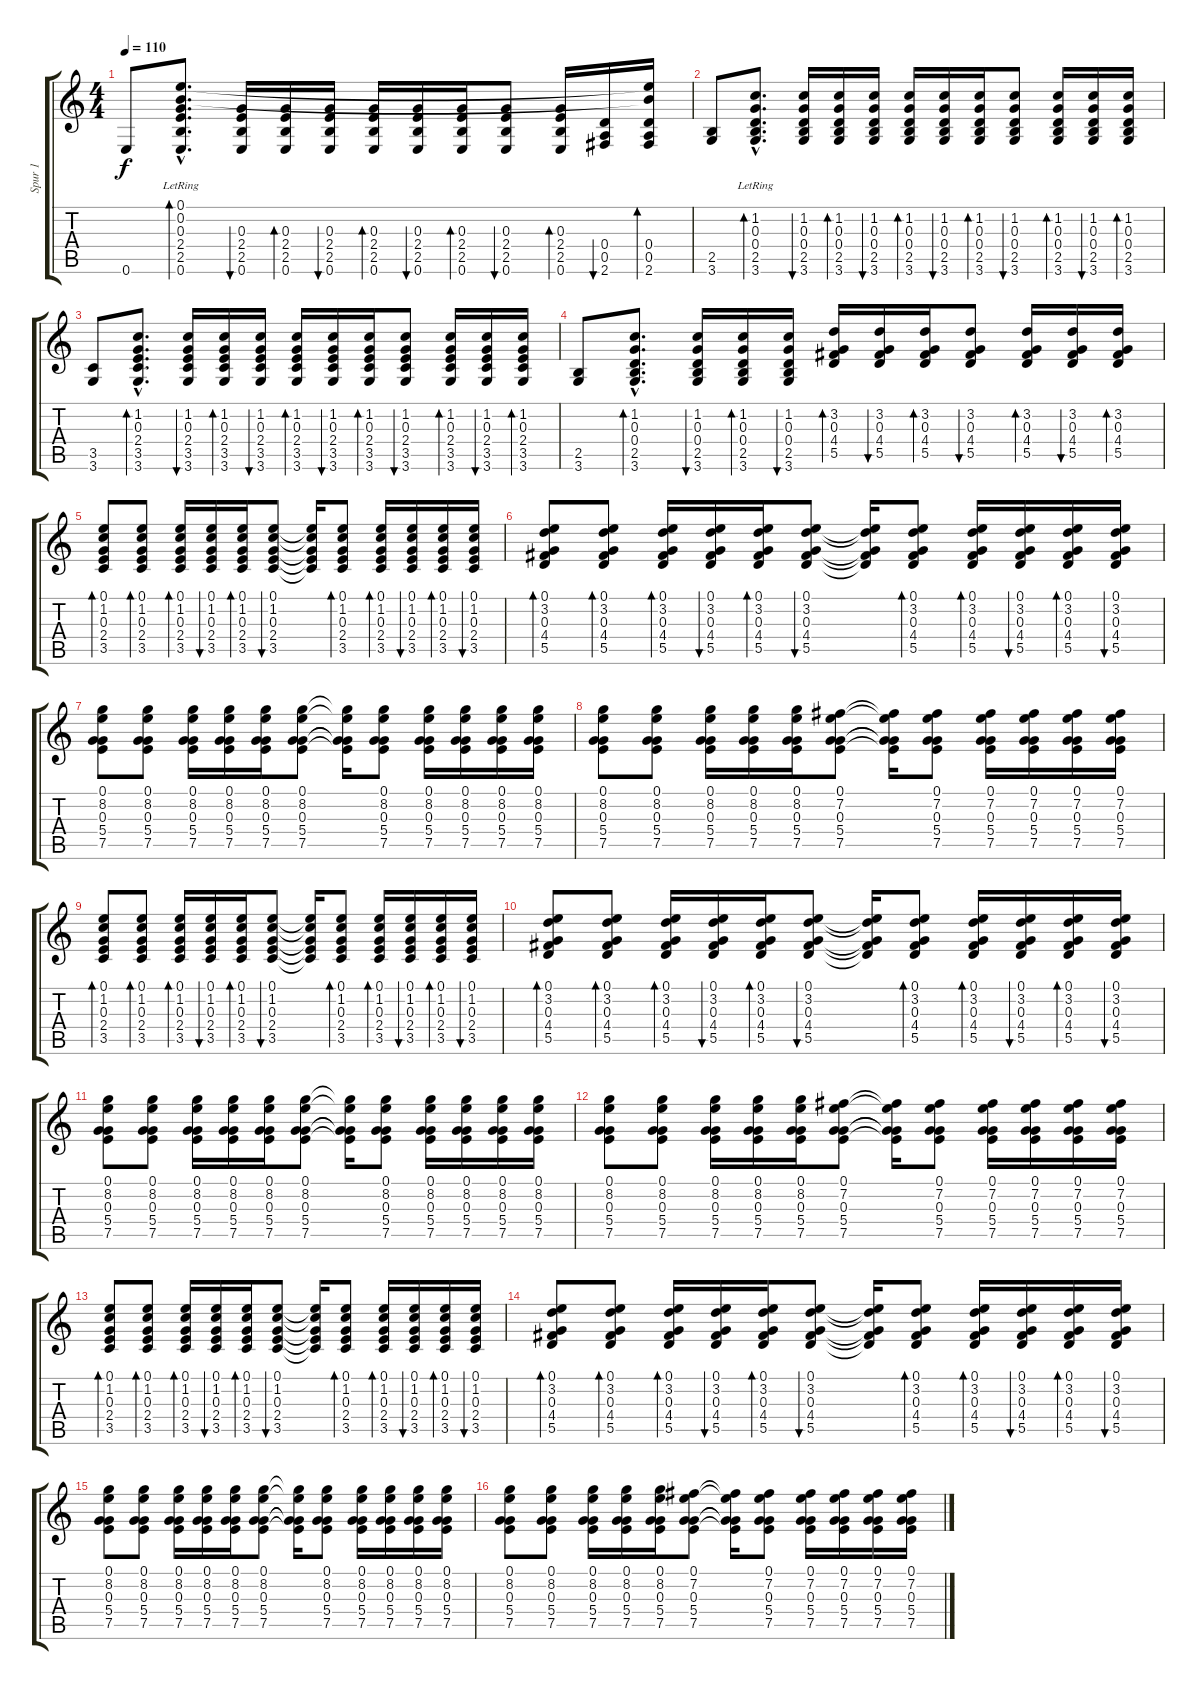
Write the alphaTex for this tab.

\track ("Spur 1" "Spur 1") {instrument acousticguitarsteel}
\staff {score tabs}
\tuning (E4 B3 G3 D3 A2 E2) {hide}
\ts (4 4)
\tempo 110
\clef g2
\ks c
0.6.8{dy f} (0.1{hac lr} 0.2{hac lr} 0.3{hac} 2.4{hac} 2.5{hac} 0.6{hac}).8{d bd 60} (0.3 2.4 2.5 0.6).16{bu 60} (0.3 2.4 2.5 0.6).16{bd 60} (0.3 2.4 2.5 0.6).16{bu 60} (0.3 2.4 2.5 0.6).16{bd 60} (0.3 2.4 2.5 0.6).16{bu 60} (0.3 2.4 2.5 0.6).16{bd 60} (0.3 2.4 2.5 0.6).8{bu 60} (0.3 2.4 2.5 0.6).16{bd 60} (0.4 0.5 2.6).16{bu 60} (0.1{t} 0.2{t} 0.4 0.5 2.6).16{bd 60} |
(2.5 3.6).8 (1.2{hac lr} 0.3{hac} 0.4{hac} 2.5{hac} 3.6{hac}).8{d bd 60} (1.2 0.3 0.4 2.5 3.6).16{bu 60} (1.2 0.3 0.4 2.5 3.6).16{bd 60} (1.2 0.3 0.4 2.5 3.6).16{bu 60} (1.2 0.3 0.4 2.5 3.6).16{bd 60} (1.2 0.3 0.4 2.5 3.6).16{bu 60} (1.2 0.3 0.4 2.5 3.6).16{bd 60} (1.2 0.3 0.4 2.5 3.6).8{bu 60} (1.2 0.3 0.4 2.5 3.6).16{bd 60} (1.2 0.3 0.4 2.5 3.6).16{bu 60} (1.2 0.3 0.4 2.5 3.6).16{bd 60} |
(3.5 3.6).8 (1.2{hac} 0.3{hac} 2.4{hac} 3.5{hac} 3.6{hac}).8{d bd 60} (1.2 0.3 2.4 3.5 3.6).16{bu 60} (1.2 0.3 2.4 3.5 3.6).16{bd 60} (1.2 0.3 2.4 3.5 3.6).16{bu 60} (1.2 0.3 2.4 3.5 3.6).16{bd 60} (1.2 0.3 2.4 3.5 3.6).16{bu 60} (1.2 0.3 2.4 3.5 3.6).16{bd 60} (1.2 0.3 2.4 3.5 3.6).8{bu 60} (1.2 0.3 2.4 3.5 3.6).16{bd 60} (1.2 0.3 2.4 3.5 3.6).16{bu 60} (1.2 0.3 2.4 3.5 3.6).16{bd 60} |
(2.5 3.6).8 (1.2{hac} 0.3{hac} 0.4{hac} 2.5{hac} 3.6{hac}).8{d bd 60} (1.2 0.3 0.4 2.5 3.6).16{bu 60} (1.2 0.3 0.4 2.5 3.6).16{bd 60} (1.2 0.3 0.4 2.5 3.6).16{bu 60} (3.2 0.3 4.4 5.5).16{bd 60} (3.2 0.3 4.4 5.5).16{bu 60} (3.2 0.3 4.4 5.5).16{bd 60} (3.2 0.3 4.4 5.5).8{bu 60} (3.2 0.3 4.4 5.5).16{bd 60} (3.2 0.3 4.4 5.5).16{bu 60} (3.2 0.3 4.4 5.5).16{bd 60} |
(0.1 1.2 0.3 2.4 3.5).8{bd 30} (0.1 1.2 0.3 2.4 3.5).8{bd 30} (0.1 1.2 0.3 2.4 3.5).16{bd 30} (0.1 1.2 0.3 2.4 3.5).16{bu 30} (0.1 1.2 0.3 2.4 3.5).16{bd 30} (0.1 1.2 0.3 2.4 3.5).8{bu 30} (0.1{t} 1.2{t} 0.3{t} 2.4{t} 3.5{t}).16 (0.1 1.2 0.3 2.4 3.5).8{bd 60} (0.1 1.2 0.3 2.4 3.5).16{bd 60} (0.1 1.2 0.3 2.4 3.5).16{bu 60} (0.1 1.2 0.3 2.4 3.5).16{bd 60} (0.1 1.2 0.3 2.4 3.5).16{bu 60} |
(0.1 3.2 0.3 4.4 5.5).8{bd 30} (0.1 3.2 0.3 4.4 5.5).8{bd 30} (0.1 3.2 0.3 4.4 5.5).16{bd 30} (0.1 3.2 0.3 4.4 5.5).16{bu 30} (0.1 3.2 0.3 4.4 5.5).16{bd 30} (0.1 3.2 0.3 4.4 5.5).8{bu 30} (0.1{t} 3.2{t} 0.3{t} 4.4{t} 5.5{t}).16 (0.1 3.2 0.3 4.4 5.5).8{bd 30} (0.1 3.2 0.3 4.4 5.5).16{bd 30} (0.1 3.2 0.3 4.4 5.5).16{bu 30} (0.1 3.2 0.3 4.4 5.5).16{bd 30} (0.1 3.2 0.3 4.4 5.5).16{bu 30} |
(0.1 8.2 0.3 5.4 7.5).8 (0.1 8.2 0.3 5.4 7.5).8 (0.1 8.2 0.3 5.4 7.5).16 (0.1 8.2 0.3 5.4 7.5).16 (0.1 8.2 0.3 5.4 7.5).16 (0.1 8.2 0.3 5.4 7.5).8 (0.1{t} 8.2{t} 0.3{t} 5.4{t} 7.5{t}).16 (0.1 8.2 0.3 5.4 7.5).8 (0.1 8.2 0.3 5.4 7.5).16 (0.1 8.2 0.3 5.4 7.5).16 (0.1 8.2 0.3 5.4 7.5).16 (0.1 8.2 0.3 5.4 7.5).16 |
(0.1 8.2 0.3 5.4 7.5).8 (0.1 8.2 0.3 5.4 7.5).8 (0.1 8.2 0.3 5.4 7.5).16 (0.1 8.2 0.3 5.4 7.5).16 (0.1 8.2 0.3 5.4 7.5).16 (0.1 7.2 0.3 5.4 7.5).8 (0.1{t} 7.2{t} 0.3{t} 5.4{t} 7.5{t}).16 (0.1 7.2 0.3 5.4 7.5).8 (0.1 7.2 0.3 5.4 7.5).16 (0.1 7.2 0.3 5.4 7.5).16 (0.1 7.2 0.3 5.4 7.5).16 (0.1 7.2 0.3 5.4 7.5).16 |
(0.1 1.2 0.3 2.4 3.5).8{bd 30} (0.1 1.2 0.3 2.4 3.5).8{bd 30} (0.1 1.2 0.3 2.4 3.5).16{bd 30} (0.1 1.2 0.3 2.4 3.5).16{bu 30} (0.1 1.2 0.3 2.4 3.5).16{bd 30} (0.1 1.2 0.3 2.4 3.5).8{bu 30} (0.1{t} 1.2{t} 0.3{t} 2.4{t} 3.5{t}).16 (0.1 1.2 0.3 2.4 3.5).8{bd 60} (0.1 1.2 0.3 2.4 3.5).16{bd 60} (0.1 1.2 0.3 2.4 3.5).16{bu 60} (0.1 1.2 0.3 2.4 3.5).16{bd 60} (0.1 1.2 0.3 2.4 3.5).16{bu 60} |
(0.1 3.2 0.3 4.4 5.5).8{bd 30} (0.1 3.2 0.3 4.4 5.5).8{bd 30} (0.1 3.2 0.3 4.4 5.5).16{bd 30} (0.1 3.2 0.3 4.4 5.5).16{bu 30} (0.1 3.2 0.3 4.4 5.5).16{bd 30} (0.1 3.2 0.3 4.4 5.5).8{bu 30} (0.1{t} 3.2{t} 0.3{t} 4.4{t} 5.5{t}).16 (0.1 3.2 0.3 4.4 5.5).8{bd 30} (0.1 3.2 0.3 4.4 5.5).16{bd 30} (0.1 3.2 0.3 4.4 5.5).16{bu 30} (0.1 3.2 0.3 4.4 5.5).16{bd 30} (0.1 3.2 0.3 4.4 5.5).16{bu 30} |
(0.1 8.2 0.3 5.4 7.5).8 (0.1 8.2 0.3 5.4 7.5).8 (0.1 8.2 0.3 5.4 7.5).16 (0.1 8.2 0.3 5.4 7.5).16 (0.1 8.2 0.3 5.4 7.5).16 (0.1 8.2 0.3 5.4 7.5).8 (0.1{t} 8.2{t} 0.3{t} 5.4{t} 7.5{t}).16 (0.1 8.2 0.3 5.4 7.5).8 (0.1 8.2 0.3 5.4 7.5).16 (0.1 8.2 0.3 5.4 7.5).16 (0.1 8.2 0.3 5.4 7.5).16 (0.1 8.2 0.3 5.4 7.5).16 |
(0.1 8.2 0.3 5.4 7.5).8 (0.1 8.2 0.3 5.4 7.5).8 (0.1 8.2 0.3 5.4 7.5).16 (0.1 8.2 0.3 5.4 7.5).16 (0.1 8.2 0.3 5.4 7.5).16 (0.1 7.2 0.3 5.4 7.5).8 (0.1{t} 7.2{t} 0.3{t} 5.4{t} 7.5{t}).16 (0.1 7.2 0.3 5.4 7.5).8 (0.1 7.2 0.3 5.4 7.5).16 (0.1 7.2 0.3 5.4 7.5).16 (0.1 7.2 0.3 5.4 7.5).16 (0.1 7.2 0.3 5.4 7.5).16 |
(0.1 1.2 0.3 2.4 3.5).8{bd 30} (0.1 1.2 0.3 2.4 3.5).8{bd 30} (0.1 1.2 0.3 2.4 3.5).16{bd 30} (0.1 1.2 0.3 2.4 3.5).16{bu 30} (0.1 1.2 0.3 2.4 3.5).16{bd 30} (0.1 1.2 0.3 2.4 3.5).8{bu 30} (0.1{t} 1.2{t} 0.3{t} 2.4{t} 3.5{t}).16 (0.1 1.2 0.3 2.4 3.5).8{bd 60} (0.1 1.2 0.3 2.4 3.5).16{bd 60} (0.1 1.2 0.3 2.4 3.5).16{bu 60} (0.1 1.2 0.3 2.4 3.5).16{bd 60} (0.1 1.2 0.3 2.4 3.5).16{bu 60} |
(0.1 3.2 0.3 4.4 5.5).8{bd 30} (0.1 3.2 0.3 4.4 5.5).8{bd 30} (0.1 3.2 0.3 4.4 5.5).16{bd 30} (0.1 3.2 0.3 4.4 5.5).16{bu 30} (0.1 3.2 0.3 4.4 5.5).16{bd 30} (0.1 3.2 0.3 4.4 5.5).8{bu 30} (0.1{t} 3.2{t} 0.3{t} 4.4{t} 5.5{t}).16 (0.1 3.2 0.3 4.4 5.5).8{bd 30} (0.1 3.2 0.3 4.4 5.5).16{bd 30} (0.1 3.2 0.3 4.4 5.5).16{bu 30} (0.1 3.2 0.3 4.4 5.5).16{bd 30} (0.1 3.2 0.3 4.4 5.5).16{bu 30} |
(0.1 8.2 0.3 5.4 7.5).8 (0.1 8.2 0.3 5.4 7.5).8 (0.1 8.2 0.3 5.4 7.5).16 (0.1 8.2 0.3 5.4 7.5).16 (0.1 8.2 0.3 5.4 7.5).16 (0.1 8.2 0.3 5.4 7.5).8 (0.1{t} 8.2{t} 0.3{t} 5.4{t} 7.5{t}).16 (0.1 8.2 0.3 5.4 7.5).8 (0.1 8.2 0.3 5.4 7.5).16 (0.1 8.2 0.3 5.4 7.5).16 (0.1 8.2 0.3 5.4 7.5).16 (0.1 8.2 0.3 5.4 7.5).16 |
(0.1 8.2 0.3 5.4 7.5).8 (0.1 8.2 0.3 5.4 7.5).8 (0.1 8.2 0.3 5.4 7.5).16 (0.1 8.2 0.3 5.4 7.5).16 (0.1 8.2 0.3 5.4 7.5).16 (0.1 7.2 0.3 5.4 7.5).8 (0.1{t} 7.2{t} 0.3{t} 5.4{t} 7.5{t}).16 (0.1 7.2 0.3 5.4 7.5).8 (0.1 7.2 0.3 5.4 7.5).16 (0.1 7.2 0.3 5.4 7.5).16 (0.1 7.2 0.3 5.4 7.5).16 (0.1 7.2 0.3 5.4 7.5).16
